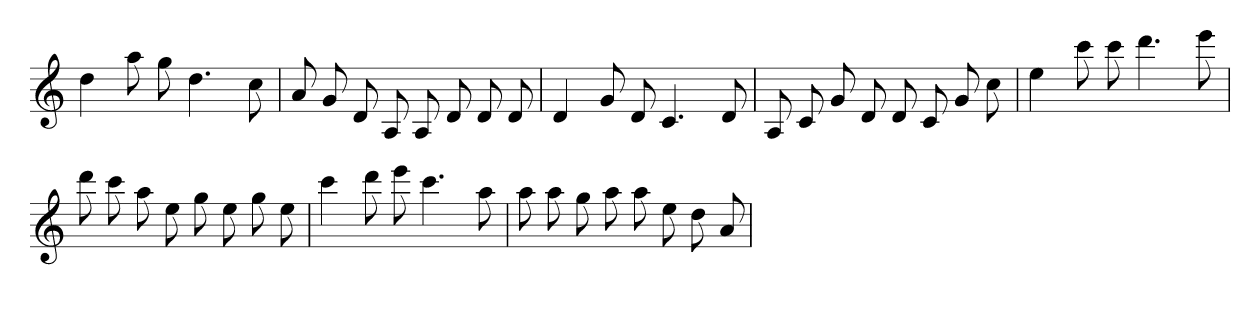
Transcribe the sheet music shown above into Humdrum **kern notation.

**kern
*part1
*staff1
*k[]
*C:
=
4dd
8aa
8gg
4.dd
8cc
=
*k[]
*C:
8a
8g
8d
8A
8A
8d
8d
8d
=
*k[]
*C:
4d
8g
8d
4.c
8d
=
*k[]
*C:
8A
8c
8g
8d
8d
8c
8g
8cc
=
*k[]
*C:
4ee
8ccc
8ccc
4.ddd
8eee
=
*k[]
*C:
8ddd
8ccc
8aa
8ee
8gg
8ee
8gg
8ee
=
*k[]
*C:
4ccc
8ddd
8eee
4.ccc
8aa
=
*k[]
*C:
8aa
8aa
8gg
8aa
8aa
8ee
8dd
8a
=
*-
